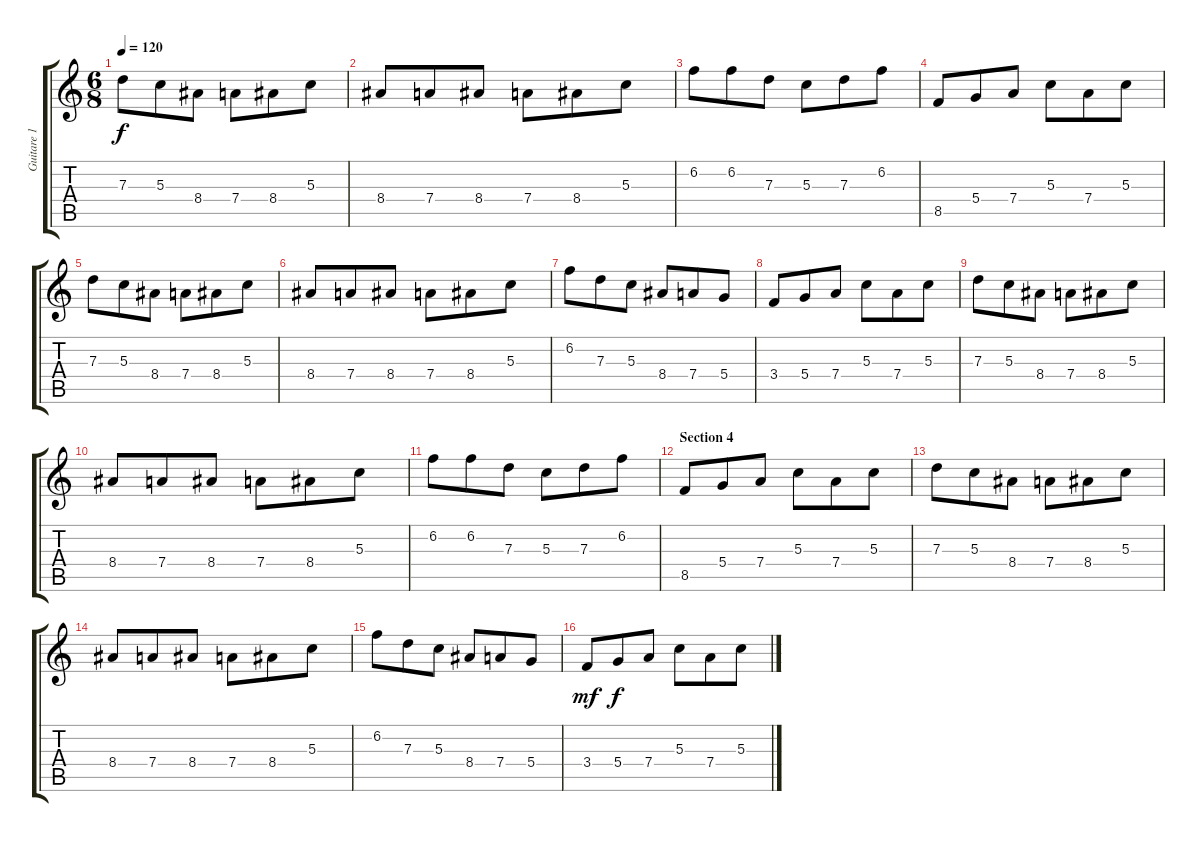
\track ("Guitare 1" "Guitare 1") {instrument distortionguitar}
\staff {score tabs}
\tuning (E4 B3 G3 D3 A2 D2) {hide}
\ts (6 8)
\tempo 120
\clef g2
\ks c
7.3.8{dy f} 5.3.8 8.4.8 7.4.8 8.4.8 5.3.8 |
8.4.8 7.4.8 8.4.8 7.4.8 8.4.8 5.3.8 |
6.2.8 6.2.8 7.3.8 5.3.8 7.3.8 6.2.8 |
8.5.8 5.4.8 7.4.8 5.3.8 7.4.8 5.3.8 |
7.3.8 5.3.8 8.4.8 7.4.8 8.4.8 5.3.8 |
8.4.8 7.4.8 8.4.8 7.4.8 8.4.8 5.3.8 |
6.2.8 7.3.8 5.3.8 8.4.8 7.4.8 5.4.8 |
3.4.8 5.4.8 7.4.8 5.3.8 7.4.8 5.3.8 |
7.3.8 5.3.8 8.4.8 7.4.8 8.4.8 5.3.8 |
8.4.8 7.4.8 8.4.8 7.4.8 8.4.8 5.3.8 |
6.2.8{volume 12} 6.2.8 7.3.8 5.3.8 7.3.8 6.2.8 |
\section ("" "Section 4")
8.5.8 5.4.8 7.4.8 5.3.8 7.4.8 5.3.8 |
7.3.8 5.3.8 8.4.8 7.4.8 8.4.8 5.3.8 |
8.4.8 7.4.8 8.4.8 7.4.8 8.4.8 5.3.8 |
6.2.8 7.3.8 5.3.8 8.4.8 7.4.8 5.4.8 |
3.4.8{dy mf} 5.4.8{dy f} 7.4.8 5.3.8 7.4.8 5.3.8
